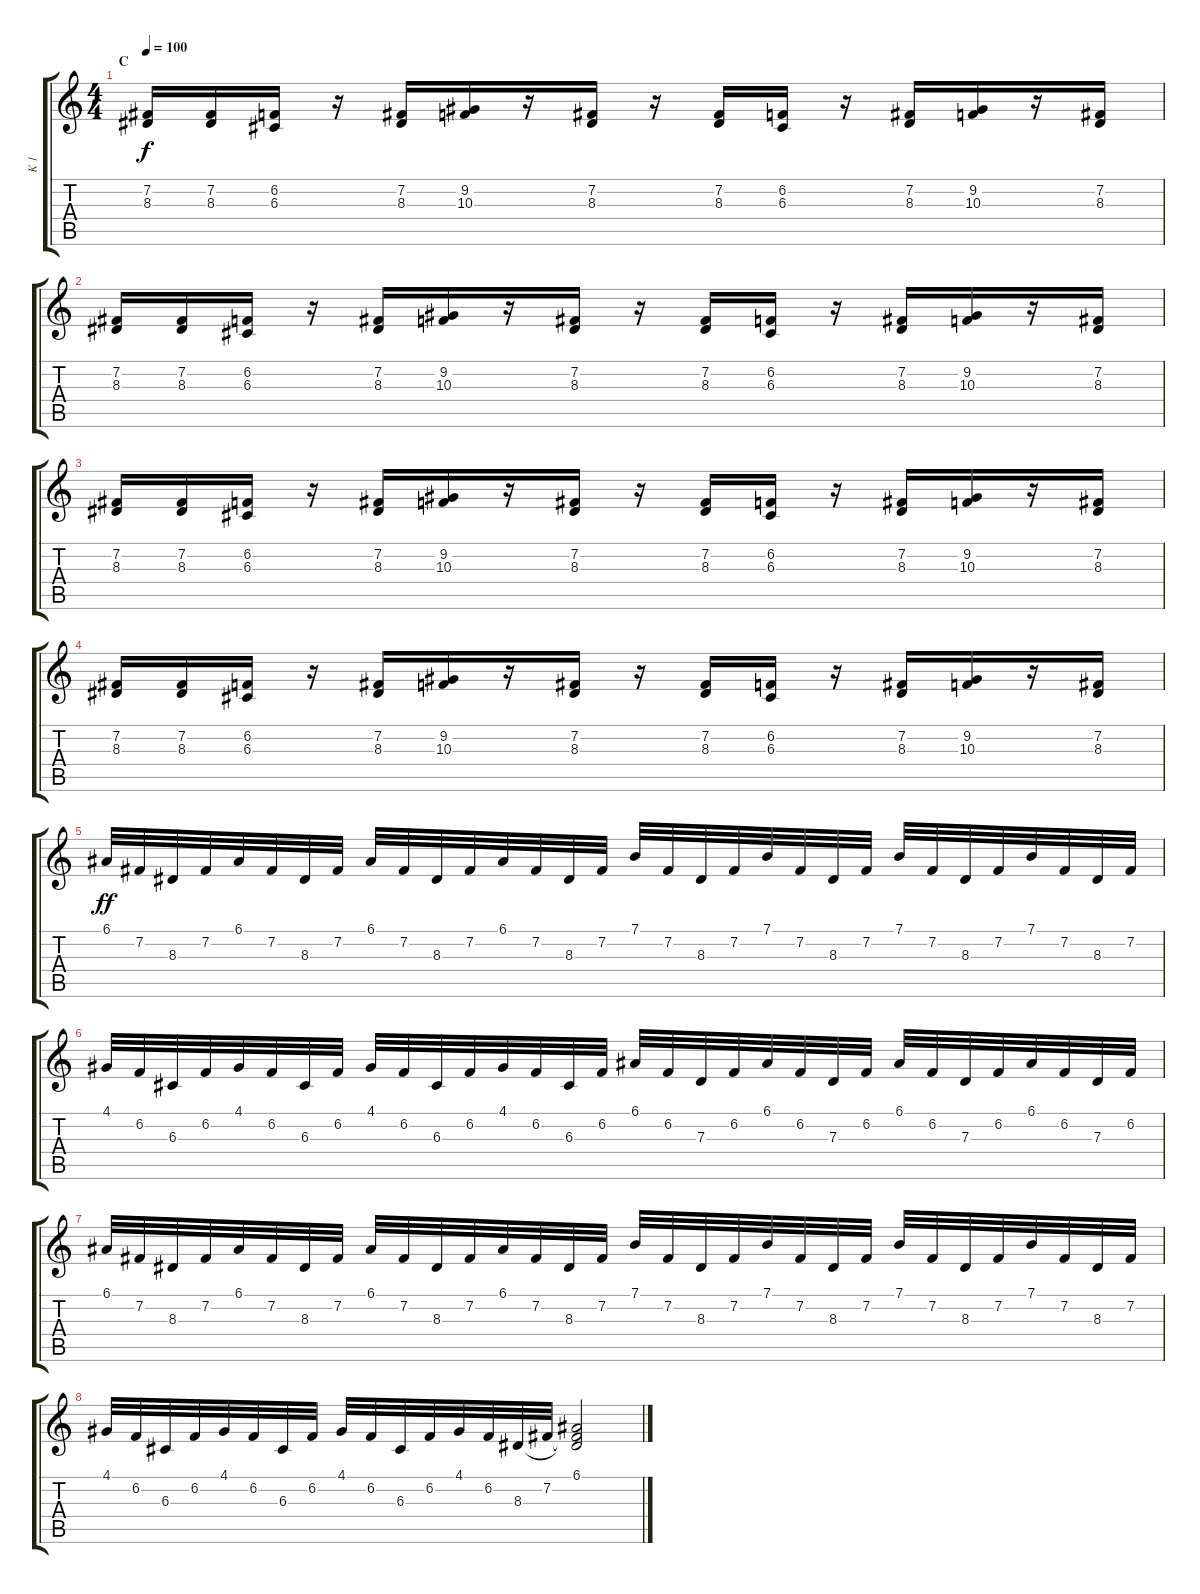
\track ("K 1" "K 1") {instrument harpsichord}
\staff {score tabs}
\tuning (E4 B3 G3 D3 A2 E2) {hide}
\ts (4 4)
\section ("" "C")
\tempo 100
\clef g2
\ks c
(7.2 8.3).16{dy f} (7.2 8.3).16 (6.2 6.3).16 r.16 (7.2 8.3).16 (9.2 10.3).16 r.16 (7.2 8.3).16 r.16 (7.2 8.3).16 (6.2 6.3).16 r.16 (7.2 8.3).16 (9.2 10.3).16 r.16 (7.2 8.3).16 |
(7.2 8.3).16 (7.2 8.3).16 (6.2 6.3).16 r.16 (7.2 8.3).16 (9.2 10.3).16 r.16 (7.2 8.3).16 r.16 (7.2 8.3).16 (6.2 6.3).16 r.16 (7.2 8.3).16 (9.2 10.3).16 r.16 (7.2 8.3).16 |
(7.2 8.3).16 (7.2 8.3).16 (6.2 6.3).16 r.16 (7.2 8.3).16 (9.2 10.3).16 r.16 (7.2 8.3).16 r.16 (7.2 8.3).16 (6.2 6.3).16 r.16 (7.2 8.3).16 (9.2 10.3).16 r.16 (7.2 8.3).16 |
(7.2 8.3).16 (7.2 8.3).16 (6.2 6.3).16 r.16 (7.2 8.3).16 (9.2 10.3).16 r.16 (7.2 8.3).16 r.16 (7.2 8.3).16 (6.2 6.3).16 r.16 (7.2 8.3).16 (9.2 10.3).16 r.16 (7.2 8.3).16 |
6.1.32{dy ff} 7.2.32 8.3.32 7.2.32 6.1.32 7.2.32 8.3.32 7.2.32 6.1.32 7.2.32 8.3.32 7.2.32 6.1.32 7.2.32 8.3.32 7.2.32 7.1.32 7.2.32 8.3.32 7.2.32 7.1.32 7.2.32 8.3.32 7.2.32 7.1.32 7.2.32 8.3.32 7.2.32 7.1.32 7.2.32 8.3.32 7.2.32 |
4.1.32 6.2.32 6.3.32 6.2.32 4.1.32 6.2.32 6.3.32 6.2.32 4.1.32 6.2.32 6.3.32 6.2.32 4.1.32 6.2.32 6.3.32 6.2.32 6.1.32 6.2.32 7.3.32 6.2.32 6.1.32 6.2.32 7.3.32 6.2.32 6.1.32 6.2.32 7.3.32 6.2.32 6.1.32 6.2.32 7.3.32 6.2.32 |
6.1.32 7.2.32 8.3.32 7.2.32 6.1.32 7.2.32 8.3.32 7.2.32 6.1.32 7.2.32 8.3.32 7.2.32 6.1.32 7.2.32 8.3.32 7.2.32 7.1.32 7.2.32 8.3.32 7.2.32 7.1.32 7.2.32 8.3.32 7.2.32 7.1.32 7.2.32 8.3.32 7.2.32 7.1.32 7.2.32 8.3.32 7.2.32 |
4.1.32 6.2.32 6.3.32 6.2.32 4.1.32 6.2.32 6.3.32 6.2.32 4.1.32 6.2.32 6.3.32 6.2.32 4.1.32 6.2.32 8.3.32 7.2.32 (6.1 7.2{t} 8.3{t}).2
